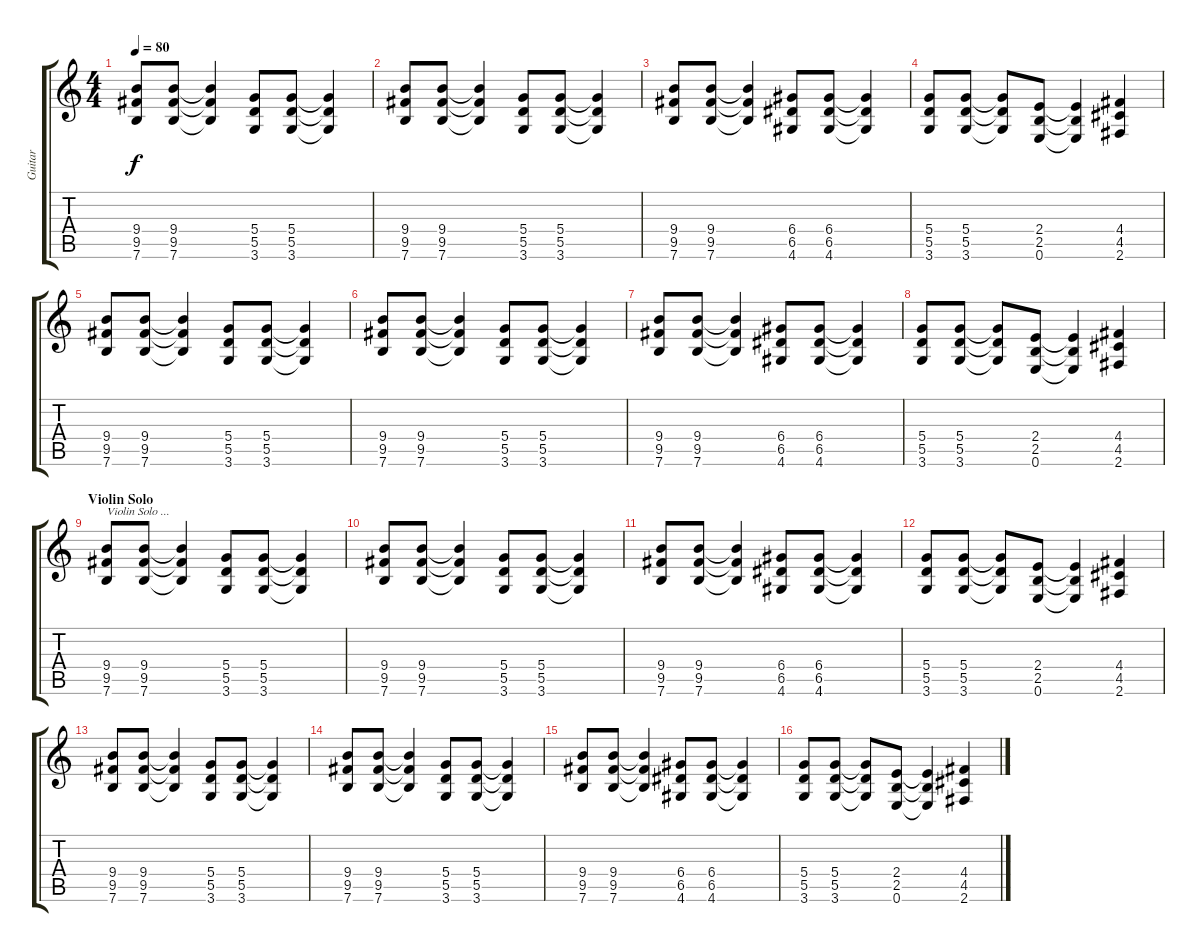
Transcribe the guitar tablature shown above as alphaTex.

\track ("Guitar" "Guitar") {instrument overdrivenguitar}
\staff {score tabs}
\tuning (E4 B3 G3 D3 A2 E2) {hide}
\ts (4 4)
\tempo 80
\clef g2
\ks c
(9.4 9.5 7.6).8{dy f} (9.4 9.5 7.6).8 (9.4{t} 9.5{t} 7.6{t}).4 (5.4 5.5 3.6).8 (5.4 5.5 3.6).8 (5.4{t} 5.5{t} 3.6{t}).4 |
(9.4 9.5 7.6).8 (9.4 9.5 7.6).8 (9.4{t} 9.5{t} 7.6{t}).4 (5.4 5.5 3.6).8 (5.4 5.5 3.6).8 (5.4{t} 5.5{t} 3.6{t}).4 |
(9.4 9.5 7.6).8 (9.4 9.5 7.6).8 (9.4{t} 9.5{t} 7.6{t}).4 (6.4 6.5 4.6).8 (6.4 6.5 4.6).8 (6.4{t} 6.5{t} 4.6{t}).4 |
(5.4 5.5 3.6).8 (5.4 5.5 3.6).8 (5.4{t} 5.5{t} 3.6{t}).8 (2.4 2.5 0.6).8 (2.4{t} 2.5{t} 0.6{t}).4 (4.4 4.5 2.6).4 |
(9.4 9.5 7.6).8 (9.4 9.5 7.6).8 (9.4{t} 9.5{t} 7.6{t}).4 (5.4 5.5 3.6).8 (5.4 5.5 3.6).8 (5.4{t} 5.5{t} 3.6{t}).4 |
(9.4 9.5 7.6).8 (9.4 9.5 7.6).8 (9.4{t} 9.5{t} 7.6{t}).4 (5.4 5.5 3.6).8 (5.4 5.5 3.6).8 (5.4{t} 5.5{t} 3.6{t}).4 |
(9.4 9.5 7.6).8 (9.4 9.5 7.6).8 (9.4{t} 9.5{t} 7.6{t}).4 (6.4 6.5 4.6).8 (6.4 6.5 4.6).8 (6.4{t} 6.5{t} 4.6{t}).4 |
(5.4 5.5 3.6).8 (5.4 5.5 3.6).8 (5.4{t} 5.5{t} 3.6{t}).8 (2.4 2.5 0.6).8 (2.4{t} 2.5{t} 0.6{t}).4 (4.4 4.5 2.6).4 |
\section ("" "Violin Solo")
(9.4 9.5 7.6).8{txt "Violin Solo ..."} (9.4 9.5 7.6).8 (9.4{t} 9.5{t} 7.6{t}).4 (5.4 5.5 3.6).8 (5.4 5.5 3.6).8 (5.4{t} 5.5{t} 3.6{t}).4 |
(9.4 9.5 7.6).8 (9.4 9.5 7.6).8 (9.4{t} 9.5{t} 7.6{t}).4 (5.4 5.5 3.6).8 (5.4 5.5 3.6).8 (5.4{t} 5.5{t} 3.6{t}).4 |
(9.4 9.5 7.6).8 (9.4 9.5 7.6).8 (9.4{t} 9.5{t} 7.6{t}).4 (6.4 6.5 4.6).8 (6.4 6.5 4.6).8 (6.4{t} 6.5{t} 4.6{t}).4 |
(5.4 5.5 3.6).8 (5.4 5.5 3.6).8 (5.4{t} 5.5{t} 3.6{t}).8 (2.4 2.5 0.6).8 (2.4{t} 2.5{t} 0.6{t}).4 (4.4 4.5 2.6).4 |
(9.4 9.5 7.6).8 (9.4 9.5 7.6).8 (9.4{t} 9.5{t} 7.6{t}).4 (5.4 5.5 3.6).8 (5.4 5.5 3.6).8 (5.4{t} 5.5{t} 3.6{t}).4 |
(9.4 9.5 7.6).8 (9.4 9.5 7.6).8 (9.4{t} 9.5{t} 7.6{t}).4 (5.4 5.5 3.6).8 (5.4 5.5 3.6).8 (5.4{t} 5.5{t} 3.6{t}).4 |
(9.4 9.5 7.6).8 (9.4 9.5 7.6).8 (9.4{t} 9.5{t} 7.6{t}).4 (6.4 6.5 4.6).8 (6.4 6.5 4.6).8 (6.4{t} 6.5{t} 4.6{t}).4 |
(5.4 5.5 3.6).8 (5.4 5.5 3.6).8 (5.4{t} 5.5{t} 3.6{t}).8 (2.4 2.5 0.6).8 (2.4{t} 2.5{t} 0.6{t}).4 (4.4 4.5 2.6).4
